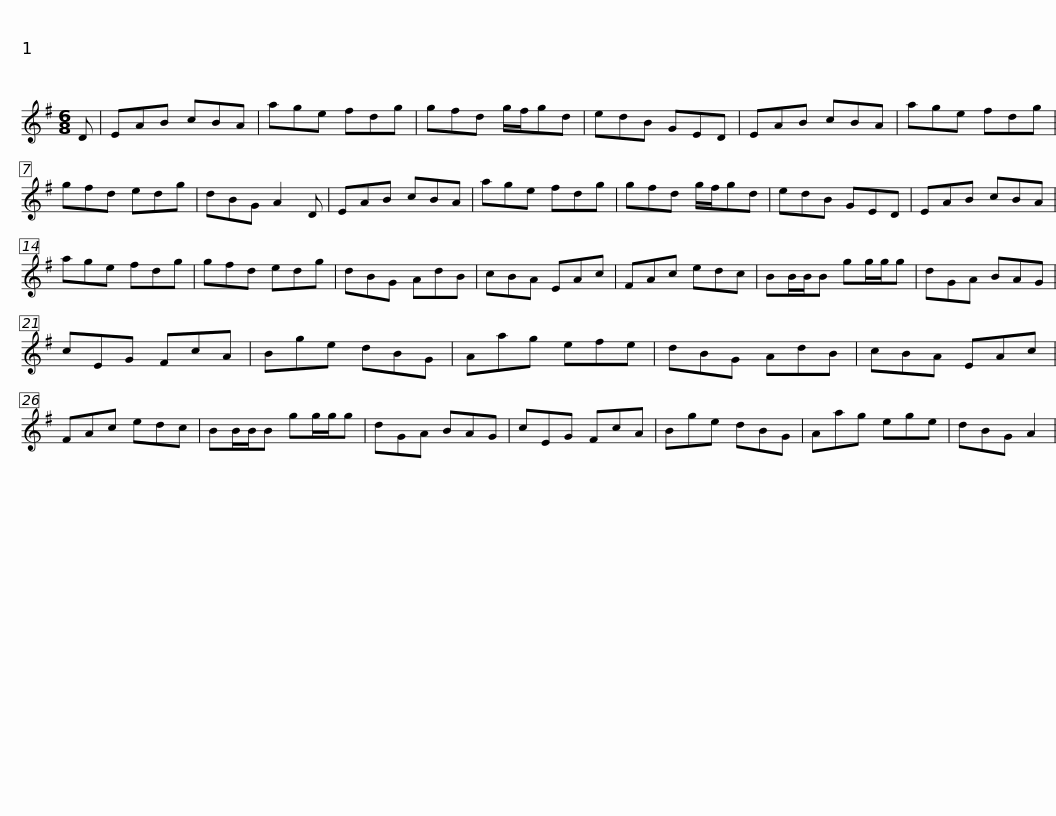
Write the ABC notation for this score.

X:1
L:1/8
M:6/8
I:linebreak $
K:G
V:1 treble
V:1
 D | EAB cBA | age fdg | gfd g/f/gd | edB GED | %5
 EAB cBA | age fdg | gfd edg |$ dBG A2 D | EAB cBA | %10
 age fdg | gfd g/f/gd | edB GED | EAB cBA | age fdg |$ %15
 gfd edg | dBG AdB | cBA EAc | FAc edc | BB/B/B gg/g/g | %20
 dGA BAG | cEG FcA |$ Bge dBG | Aag efe | dBG AdB | %25
 cBA EAc | FAc edc | BB/B/B gg/g/g | dGA BAG |$ cEG FcA | %30
 Bge dBG | Aag ege | dBG A2 | %33
